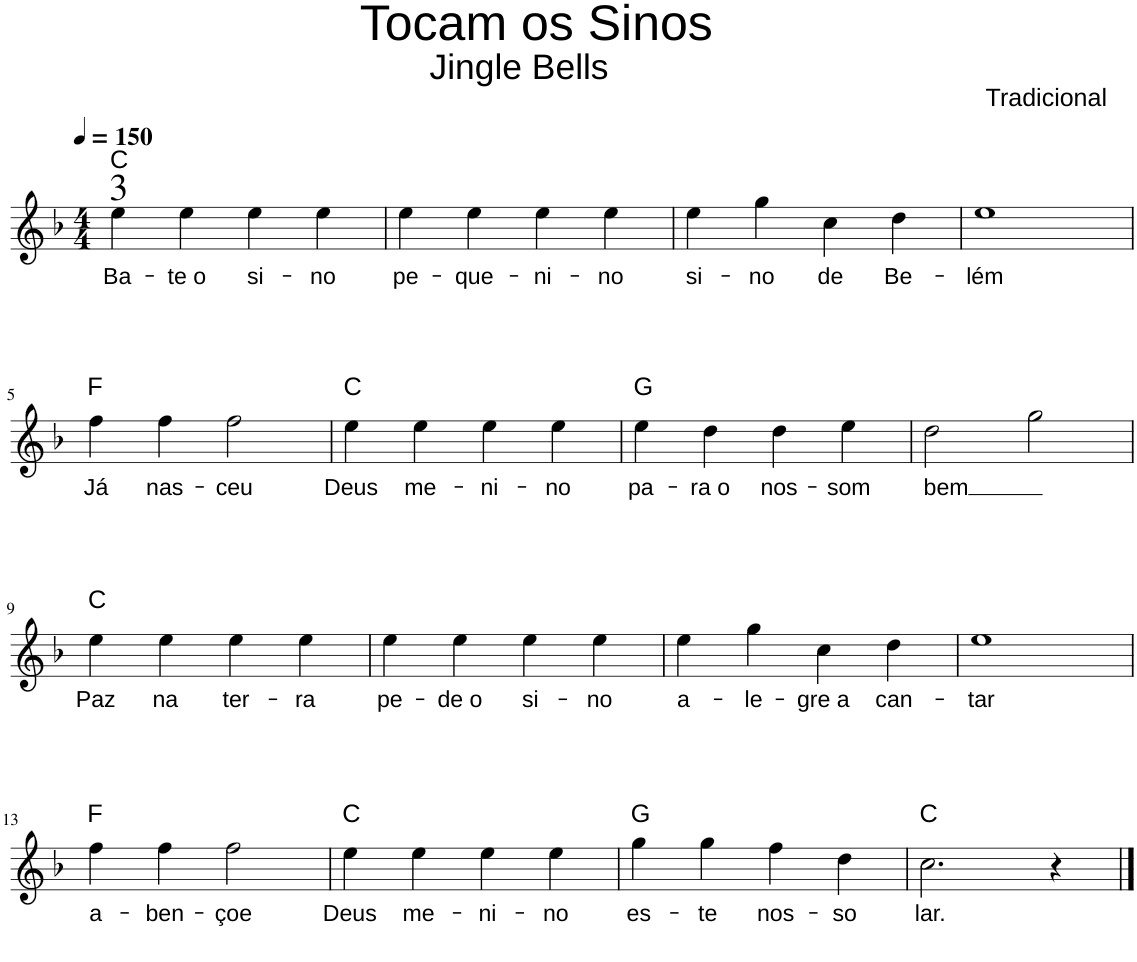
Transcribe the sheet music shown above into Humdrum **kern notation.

**kern	**text	**harte
*part1	*part1	*part1
*staff1	*staff1	*
*I"Piano	*	*
*I'Pno	*	*
!!LO:PB:g=z
*clefG2	*	*
*k[b-]	*	*
*M4/4	*	*
*MM150	*	*
=1	=1	=1
!LO:TX:a:t=Tocam os Sinos	!	!
!LO:TX:a:t=Jingle Bells	!	!
!LO:TX:a:t=Tradicional	!	!
!	!LO:LY:b	!
4ee\	Ba-	C:maj
!	!LO:LY:b	!
4ee\	-te o	.
!	!LO:LY:b	!
4ee\	si-	.
!	!LO:LY:b	!
4ee\	-no	.
=2	=2	=2
!	!LO:LY:b	!
4ee\	pe-	.
!	!LO:LY:b	!
4ee\	-que-	.
!	!LO:LY:b	!
4ee\	-ni-	.
!	!LO:LY:b	!
4ee\	-no	.
=3	=3	=3
!	!LO:LY:b	!
4ee\	si-	.
!	!LO:LY:b	!
4gg\	-no	.
!	!LO:LY:b	!
4cc\	de	.
!	!LO:LY:b	!
4dd\	Be-	.
=4	=4	=4
!	!LO:LY:b	!
1ee	-lém	.
!!LO:LB:g=z
=5	=5	=5
!	!LO:LY:b	!
4ff\	Já	F:maj
!	!LO:LY:b	!
4ff\	nas-	.
!	!LO:LY:b	!
2ff\	-ceu	.
=6	=6	=6
!	!LO:LY:b	!
4ee\	Deus	C:maj
!	!LO:LY:b	!
4ee\	me-	.
!	!LO:LY:b	!
4ee\	-ni-	.
!	!LO:LY:b	!
4ee\	-no	.
=7	=7	=7
!	!LO:LY:b	!
4ee\	pa-	G:maj
!	!LO:LY:b	!
4dd\	-ra o	.
!	!LO:LY:b	!
4dd\	nos-	.
!	!LO:LY:b	!
4ee\	-som	.
=8	=8	=8
!	!LO:LY:b	!
2dd\	bem	.
2gg\	.	.
!!LO:LB:g=z
=9	=9	=9
!	!LO:LY:b	!
4ee\	Paz	C:maj
!	!LO:LY:b	!
4ee\	na	.
!	!LO:LY:b	!
4ee\	ter-	.
!	!LO:LY:b	!
4ee\	-ra	.
=10	=10	=10
!	!LO:LY:b	!
4ee\	pe-	.
!	!LO:LY:b	!
4ee\	-de o	.
!	!LO:LY:b	!
4ee\	si-	.
!	!LO:LY:b	!
4ee\	-no	.
=11	=11	=11
!	!LO:LY:b	!
4ee\	a-	.
!	!LO:LY:b	!
4gg\	-le-	.
!	!LO:LY:b	!
4cc\	-gre a	.
!	!LO:LY:b	!
4dd\	can-	.
=12	=12	=12
!	!LO:LY:b	!
1ee	-tar	.
!!LO:LB:g=z
=13	=13	=13
!	!LO:LY:b	!
4ff\	a-	F:maj
!	!LO:LY:b	!
4ff\	-ben-	.
!	!LO:LY:b	!
2ff\	-çoe	.
=14	=14	=14
!	!LO:LY:b	!
4ee\	Deus	C:maj
!	!LO:LY:b	!
4ee\	me-	.
!	!LO:LY:b	!
4ee\	-ni-	.
!	!LO:LY:b	!
4ee\	-no	.
=15	=15	=15
!	!LO:LY:b	!
4gg\	es-	G:maj
!	!LO:LY:b	!
4gg\	-te	.
!	!LO:LY:b	!
4ff\	nos-	.
!	!LO:LY:b	!
4dd\	-so	.
=16	=16	=16
!	!LO:LY:b	!
2.cc\	lar.	C:maj
4r	.	.
==	==	==
*-	*-	*-
